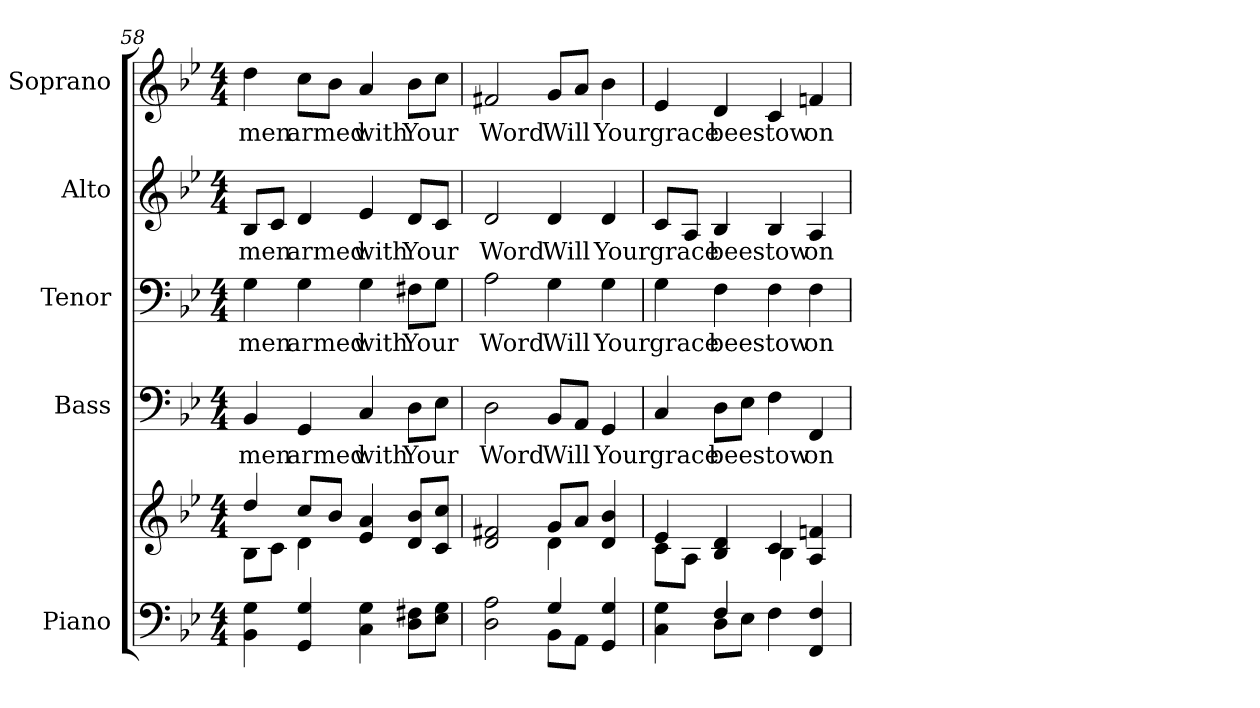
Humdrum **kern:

**kern	**kern	**kern	**text	**kern	**text	**kern	**text	**kern	**text
*part5	*part5	*part4	*part4	*part3	*part3	*part2	*part2	*part1	*part1
*staff6	*staff5	*staff4	*staff4	*staff3	*staff3	*staff2	*staff2	*staff1	*staff1
*I"Piano	*	*I"Bass	*	*I"Tenor	*	*I"Alto	*	*I"Soprano	*
*I'Pno.	*	*I'B.	*	*I'T.	*	*I'A.	*	*I'S.	*
!!LO:PB:g=z
*clefF4	*clefG2	*clefF4	*	*clefF4	*	*clefG2	*	*clefG2	*
*k[b-e-]	*k[b-e-]	*k[b-e-]	*	*k[b-e-]	*	*k[b-e-]	*	*k[b-e-]	*
*B-:	*B-:	*B-:	*	*B-:	*	*B-:	*	*B-:	*
*M4/4	*M4/4	*M4/4	*	*M4/4	*	*M4/4	*	*M4/4	*
=58	=58	=58	=58	=58	=58	=58	=58	=58	=58
*	*^	*	*	*	*	*	*	*	*
!	!	!	!	!LO:LY:b:color=#000000	!	!	!	!	!	!
!	!	!	!	!	!	!LO:LY:b:color=#000000	!	!	!	!
!	!	!	!	!	!	!	!	!LO:LY:b:color=#000000	!	!
!	!	!	!	!	!	!	!	!	!	!LO:LY:b:color=#000000
4BB-i\ 4Gi	4ddi/	8B-i\L	4BB-i/	men	4Gi\	men	8B-i/L	men	4ddi\	men
.	.	8ci\J	.	.	.	.	8ci/J	.	.	.
!	!	!	!	!LO:LY:b:color=#000000	!	!	!	!	!	!
!	!	!	!	!	!	!LO:LY:b:color=#000000	!	!	!	!
!	!	!	!	!	!	!	!	!LO:LY:b:color=#000000	!	!
!	!	!	!	!	!	!	!	!	!	!LO:LY:b:color=#000000
4GGi/ 4Gi	8cci/L	4di\	4GGi/	armed	4Gi\	armed	4di/	armed	8cci\L	armed
.	8b-i/J	.	.	.	.	.	.	.	8b-i\J	.
!	!	!	!	!LO:LY:b:color=#000000	!	!	!	!	!	!
!	!	!	!	!	!	!LO:LY:b:color=#000000	!	!	!	!
!	!	!	!	!	!	!	!	!LO:LY:b:color=#000000	!	!
!	!	!	!	!	!	!	!	!	!	!LO:LY:b:color=#000000
4Ci\ 4Gi	4e-i/ 4ai	2ryy	4Ci/	with	4Gi\	with	4e-i/	with	4ai/	with
!	!	!	!	!LO:LY:b:color=#000000	!	!	!	!	!	!
!	!	!	!	!	!	!LO:LY:b:color=#000000	!	!	!	!
!	!	!	!	!	!	!	!	!LO:LY:b:color=#000000	!	!
!	!	!	!	!	!	!	!	!	!	!LO:LY:b:color=#000000
8Di\ 8F#XiL	8di/ 8b-iL	.	8Di\L	Your	8F#Xi\L	Your	8di/L	Your	8b-i\L	Your
8E-i\ 8GiJ	8ci/ 8cciJ	.	8E-i\J	.	8Gi\J	.	8ci/J	.	8cci\J	.
=59	=59	=59	=59	=59	=59	=59	=59	=59	=59	=59
*^	*	*	*	*	*	*	*	*	*	*
!	!	!	!	!	!LO:LY:b:color=#000000	!	!	!	!	!	!
!	!	!	!	!	!	!	!LO:LY:b:color=#000000	!	!	!	!
!	!	!	!	!	!	!	!	!	!LO:LY:b:color=#000000	!	!
!	!	!	!	!	!	!	!	!	!	!	!LO:LY:b:color=#000000
2Di\ 2Ai	2ryy	2di/ 2f#Xi	2ryy	2Di\	Word	2Ai\	Word	2di/	Word	2f#Xi/	Word
!	!	!	!	!	!LO:LY:b:color=#000000	!	!	!	!	!	!
!	!	!	!	!	!	!	!LO:LY:b:color=#000000	!	!	!	!
!	!	!	!	!	!	!	!	!	!LO:LY:b:color=#000000	!	!
!	!	!	!	!	!	!	!	!	!	!	!LO:LY:b:color=#000000
4Gi/	8BB-i\L	8gi/L	4di\	8BB-i/L	Will	4Gi\	Will	4di/	Will	8gi/L	Will
.	8AAi\J	8ai/J	.	8AAi/J	.	.	.	.	.	8ai/J	.
!	!	!	!	!	!LO:LY:b:color=#000000	!	!	!	!	!	!
!	!	!	!	!	!	!	!LO:LY:b:color=#000000	!	!	!	!
!	!	!	!	!	!	!	!	!	!LO:LY:b:color=#000000	!	!
!	!	!	!	!	!	!	!	!	!	!	!LO:LY:b:color=#000000
4GGi/ 4Gi	4ryy	4di/ 4b-i	4ryy	4GGi/	Your	4Gi\	Your	4di/	Your	4b-i\	Your
=60	=60	=60	=60	=60	=60	=60	=60	=60	=60	=60	=60
!	!	!	!	!	!LO:LY:b:color=#000000	!	!	!	!	!	!
!	!	!	!	!	!	!	!LO:LY:b:color=#000000	!	!	!	!
!	!	!	!	!	!	!	!	!	!LO:LY:b:color=#000000	!	!
!	!	!	!	!	!	!	!	!	!	!	!LO:LY:b:color=#000000
4Ci\ 4Gi	4ryy	4e-i/	8ci\L	4Ci/	grace	4Gi\	grace	8ci/L	grace	4e-i/	grace
.	.	.	8Ai\J	.	.	.	.	8Ai/J	.	.	.
!	!	!	!	!	!LO:LY:b:color=#000000	!	!	!	!	!	!
!	!	!	!	!	!	!	!LO:LY:b:color=#000000	!	!	!	!
!	!	!	!	!	!	!	!	!	!LO:LY:b:color=#000000	!	!
!	!	!	!	!	!	!	!	!	!	!	!LO:LY:b:color=#000000
4Fi/	8Di\L	4B-i/ 4di	4ryy	8Di\L	bee	4Fi\	bee	4B-i/	bee	4di/	bee
.	8E-i\J	.	.	8E-i\J	.	.	.	.	.	.	.
!	!	!	!	!	!LO:LY:b:color=#000000	!	!	!	!	!	!
!	!	!	!	!	!	!	!LO:LY:b:color=#000000	!	!	!	!
!	!	!	!	!	!	!	!	!	!LO:LY:b:color=#000000	!	!
!	!	!	!	!	!	!	!	!	!	!	!LO:LY:b:color=#000000
4Fi\	2ryy	4ci/	4B-i\	4Fi\	stow	4Fi\	stow	4B-i/	stow	4ci/	stow
!	!	!	!	!	!LO:LY:b:color=#000000	!	!	!	!	!	!
!	!	!	!	!	!	!	!LO:LY:b:color=#000000	!	!	!	!
!	!	!	!	!	!	!	!	!	!LO:LY:b:color=#000000	!	!
!	!	!	!	!	!	!	!	!	!	!	!LO:LY:b:color=#000000
4FFi/ 4Fi	.	4Ai/ 4fni	4ryy	4FFi/	on	4Fi\	on	4Ai/	on	4fni/	on
*v	*v	*	*	*	*	*	*	*	*	*	*
*	*v	*v	*	*	*	*	*	*	*	*
=	=	=	=	=	=	=	=	=	=
*-	*-	*-	*-	*-	*-	*-	*-	*-	*-
